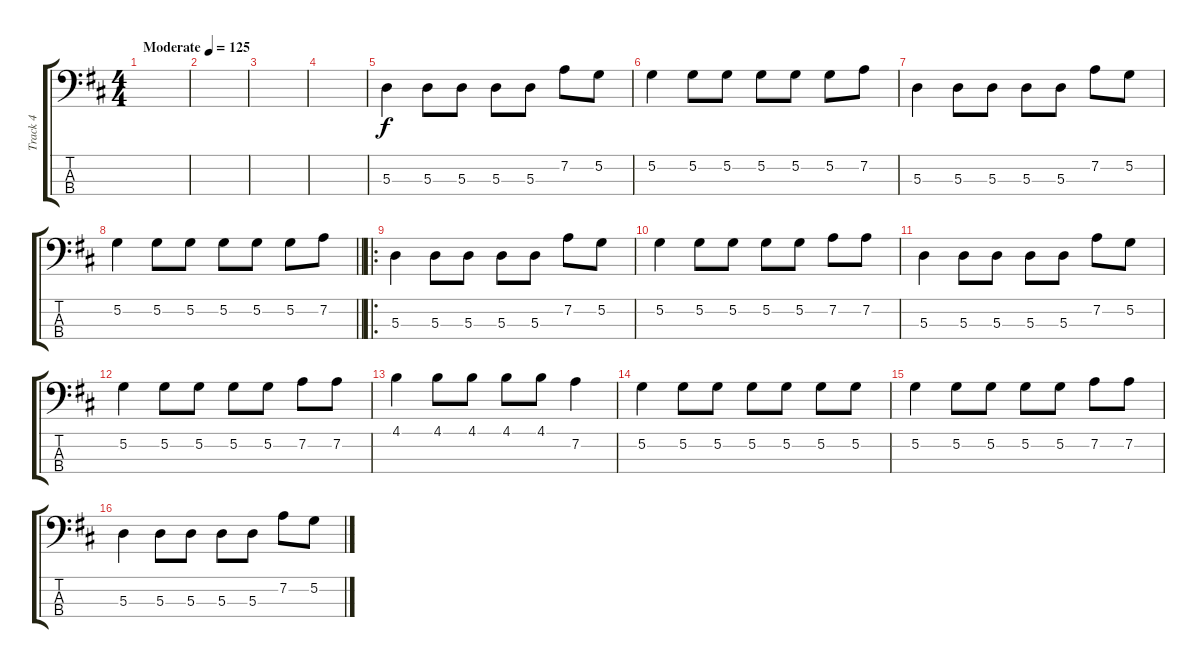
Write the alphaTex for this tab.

\track ("Track 4" "Track 4") {instrument electricbassfinger}
\staff {score tabs}
\tuning (G2 D2 A1 E1) {hide}
\ts (4 4)
\tempo (125 "Moderate")
\clef f4
\ks d
|
|
|
|
5.3.4 5.3.8 5.3.8 5.3.8 5.3.8 7.2.8 5.2.8 |
5.2.4 5.2.8 5.2.8 5.2.8 5.2.8 5.2.8 7.2.8 |
5.3.4 5.3.8 5.3.8 5.3.8 5.3.8 7.2.8 5.2.8 |
\barLineRight lightlight
5.2.4 5.2.8 5.2.8 5.2.8 5.2.8 5.2.8 7.2.8 |
\ro
5.3.4 5.3.8 5.3.8 5.3.8 5.3.8 7.2.8 5.2.8 |
5.2.4 5.2.8 5.2.8 5.2.8 5.2.8 7.2.8 7.2.8 |
5.3.4 5.3.8 5.3.8 5.3.8 5.3.8 7.2.8 5.2.8 |
5.2.4 5.2.8 5.2.8 5.2.8 5.2.8 7.2.8 7.2.8 |
4.1.4 4.1.8 4.1.8 4.1.8 4.1.8 7.2.4 |
5.2.4 5.2.8 5.2.8 5.2.8 5.2.8 5.2.8 5.2.8 |
5.2.4 5.2.8 5.2.8 5.2.8 5.2.8 7.2.8 7.2.8 |
5.3.4 5.3.8 5.3.8 5.3.8 5.3.8 7.2.8 5.2.8
